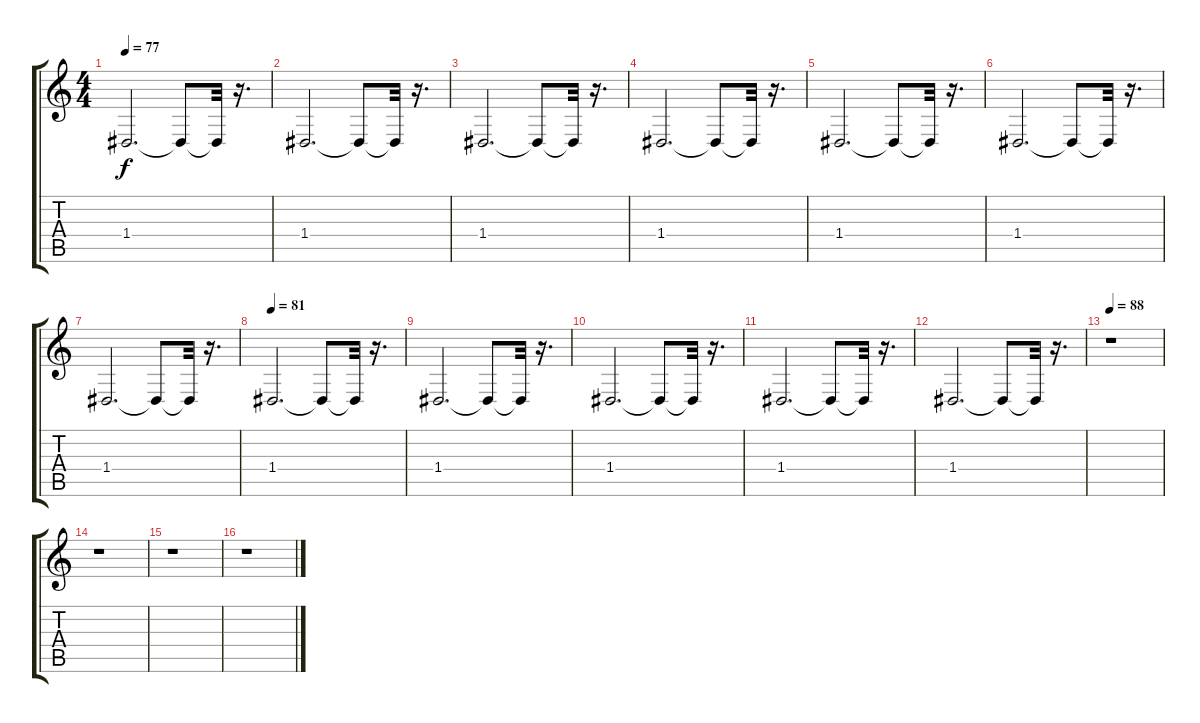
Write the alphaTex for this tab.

\track "" {instrument stringensemble1}
\staff {score tabs}
\tuning (E4 B3 G3 D3 A2 E2) {hide}
\ts (4 4)
\tempo 77
\clef g2
\ks c
1.4.2{d dy f} 1.4{t}.8 1.4{t}.32 r.16{d} |
1.4.2{d} 1.4{t}.8 1.4{t}.32 r.16{d} |
1.4.2{d} 1.4{t}.8 1.4{t}.32 r.16{d} |
1.4.2{d} 1.4{t}.8 1.4{t}.32 r.16{d} |
1.4.2{d} 1.4{t}.8 1.4{t}.32 r.16{d} |
1.4.2{d} 1.4{t}.8 1.4{t}.32 r.16{d} |
1.4.2{d} 1.4{t}.8 1.4{t}.32 r.16{d} |
\tempo 81
1.4.2{d} 1.4{t}.8 1.4{t}.32 r.16{d} |
1.4.2{d} 1.4{t}.8 1.4{t}.32 r.16{d} |
1.4.2{d} 1.4{t}.8 1.4{t}.32 r.16{d} |
1.4.2{d} 1.4{t}.8 1.4{t}.32 r.16{d} |
1.4.2{d} 1.4{t}.8 1.4{t}.32 r.16{d} |
\tempo 88
r.1 |
r.1 |
r.1 |
r.1
